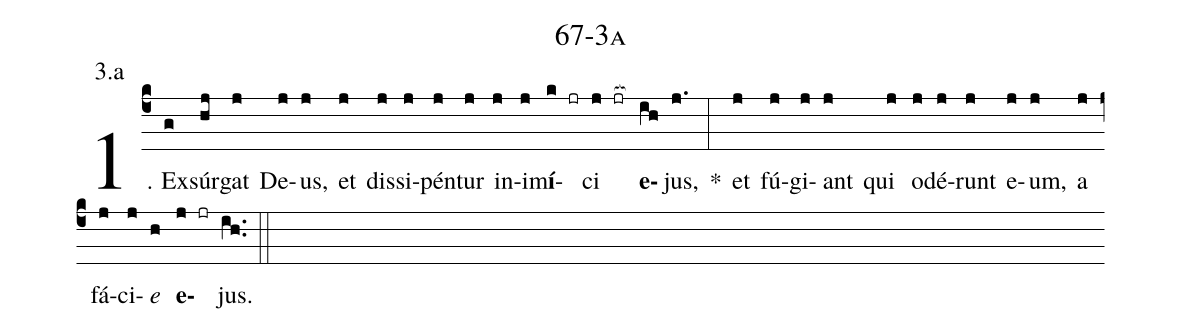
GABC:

name: 67-3a;
annotation: 3.a;
%%
(c4)1. Ex(g)súr(hj)gat(j) De(j)us,(j) et(j) dis(j)si(j)pén(j)tur(j) in(j)i(j)m<b>í</b>(k jr)ci(j jr[ocb:1{]) <b>e</b>(ih[ocb:0}])jus,(j.) *(:) et(j) fú(j)gi(j)ant(j) qui(j) o(j)dé(j)runt(j) e(j)um,(j) a(j) fá(j)ci(j)<i>e</i>(h) <b>e</b>(j jr)jus.(ih..) (::)
